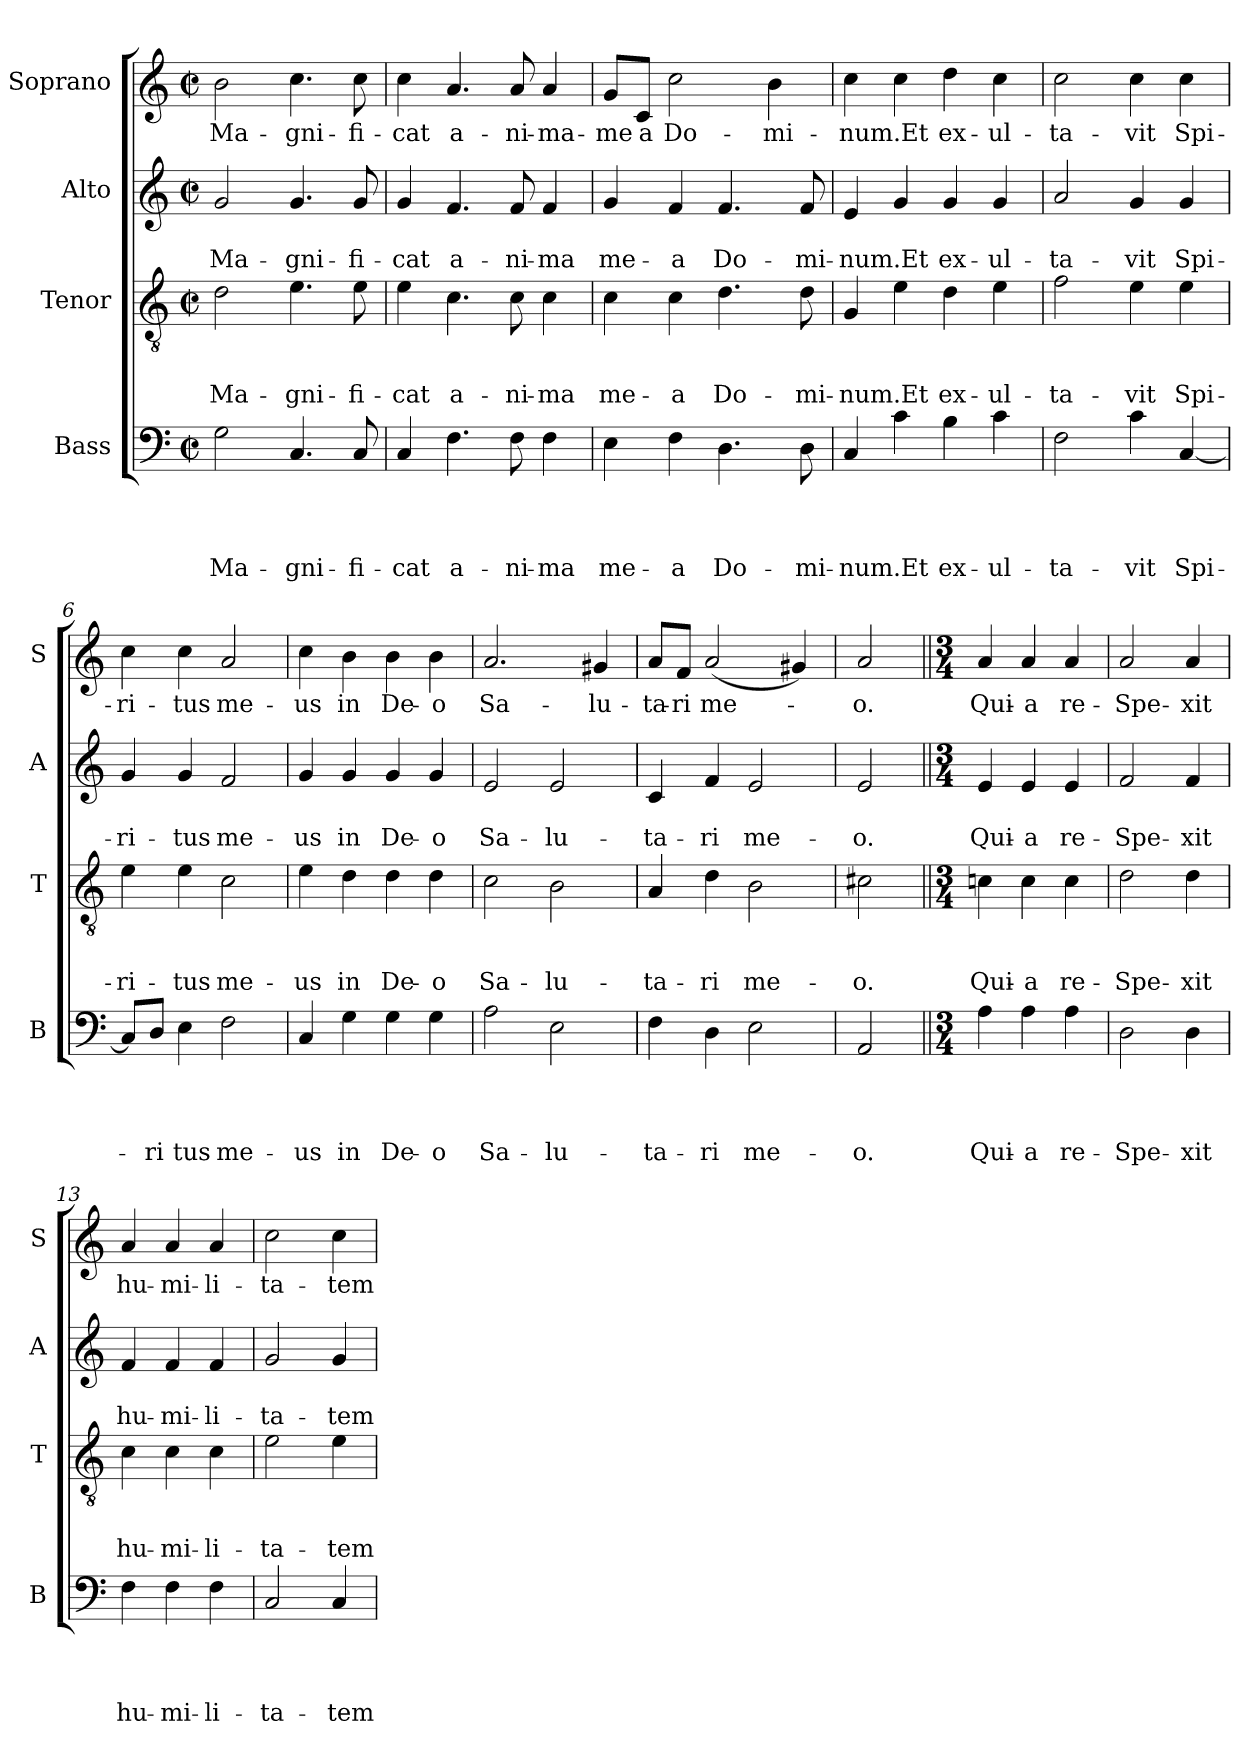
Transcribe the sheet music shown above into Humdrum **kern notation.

**kern	**text	**text	**text	**text	**kern	**text	**text	**text	**kern	**text	**text	**kern	**text
*part4	*part4	*part4	*part4	*part4	*part3	*part3	*part3	*part3	*part2	*part2	*part2	*part1	*part1
*staff4	*staff4	*staff4	*staff4	*staff4	*staff3	*staff3	*staff3	*staff3	*staff2	*staff2	*staff2	*staff1	*staff1
*I"Bass	*	*	*	*	*I"Tenor	*	*	*	*I"Alto	*	*	*I"Soprano	*
*I'B	*	*	*	*	*I'T	*	*	*	*I'A	*	*	*I'S	*
*clefF4	*	*	*	*	*clefGv2	*	*	*	*clefG2	*	*	*clefG2	*
*k[]	*	*	*	*	*k[]	*	*	*	*k[]	*	*	*k[]	*
*C:	*	*	*	*	*C:	*	*	*	*C:	*	*	*C:	*
*M2/2	*	*	*	*	*M2/2	*	*	*	*M2/2	*	*	*M2/2	*
*met(c|)	*	*	*	*	*met(c|)	*	*	*	*met(c|)	*	*	*met(c|)	*
=1	=1	=1	=1	=1	=1	=1	=1	=1	=1	=1	=1	=1	=1
!	!	!	!	!LO:LY:b	!	!	!	!LO:LY:b	!	!	!LO:LY:b	!	!LO:LY:b
2G\	.	.	.	Ma-	2d\	.	.	Ma-	2g/	.	Ma-	2b\	Ma-
!	!	!	!	!LO:LY:b	!	!	!	!LO:LY:b	!	!	!LO:LY:b	!	!LO:LY:b
4.C/	.	.	.	-gni-	4.e\	.	.	-gni-	4.g/	.	-gni-	4.cc\	-gni-
!	!	!	!	!LO:LY:b	!	!	!	!LO:LY:b	!	!	!LO:LY:b	!	!LO:LY:b
8C/	.	.	.	-fi-	8e\	.	.	-fi-	8g/	.	-fi-	8cc\	-fi-
=2	=2	=2	=2	=2	=2	=2	=2	=2	=2	=2	=2	=2	=2
!	!	!	!	!LO:LY:b	!	!	!	!LO:LY:b	!	!	!LO:LY:b	!	!LO:LY:b
4C/	.	.	.	-cat	4e\	.	.	-cat	4g/	.	-cat	4cc\	-cat
!	!	!	!	!LO:LY:b	!	!	!	!LO:LY:b	!	!	!LO:LY:b	!	!LO:LY:b
4.F\	.	.	.	a-	4.c\	.	.	a-	4.f/	.	a-	4.a/	a-
!	!	!	!	!LO:LY:b	!	!	!	!LO:LY:b	!	!	!LO:LY:b	!	!LO:LY:b
8F\	.	.	.	-ni-	8c\	.	.	-ni-	8f/	.	-ni-	8a/	-ni-
!	!	!	!	!LO:LY:b	!	!	!	!LO:LY:b	!	!	!LO:LY:b	!	!LO:LY:b
4F\	.	.	.	-ma	4c\	.	.	-ma	4f/	.	-ma	4a/	-ma-
=3	=3	=3	=3	=3	=3	=3	=3	=3	=3	=3	=3	=3	=3
!	!	!	!	!LO:LY:b	!	!	!	!LO:LY:b	!	!	!LO:LY:b	!	!LO:LY:b
4E\	.	.	.	me-	4c\	.	.	me-	4g/	.	me-	8g/L	-me
!	!	!	!	!	!	!	!	!	!	!	!	!	!LO:LY:b
.	.	.	.	.	.	.	.	.	.	.	.	8c/J	a
!	!	!	!	!LO:LY:b	!	!	!	!LO:LY:b	!	!	!LO:LY:b	!	!LO:LY:b
4F\	.	.	.	-a	4c\	.	.	-a	4f/	.	-a	2cc\	Do-
!	!	!	!	!LO:LY:b	!	!	!	!LO:LY:b	!	!	!LO:LY:b	!	!
4.D\	.	.	.	Do-	4.d\	.	.	Do-	4.f/	.	Do-	.	.
!	!	!	!	!	!	!	!	!	!	!	!	!	!LO:LY:b
.	.	.	.	.	.	.	.	.	.	.	.	4b\	-mi-
!	!	!	!	!LO:LY:b	!	!	!	!LO:LY:b	!	!	!LO:LY:b	!	!
8D\	.	.	.	-mi-	8d\	.	.	-mi-	8f/	.	-mi-	.	.
=4	=4	=4	=4	=4	=4	=4	=4	=4	=4	=4	=4	=4	=4
!	!	!	!	!LO:LY:b	!	!	!	!LO:LY:b	!	!	!LO:LY:b	!	!LO:LY:b
4C/	.	.	.	-num.Et	4G/	.	.	-num.Et	4e/	.	-num.Et	4cc\	-num.Et
4c\	.	.	.	.	4e\	.	.	.	4g/	.	.	4cc\	.
!	!	!	!	!LO:LY:b	!	!	!	!LO:LY:b	!	!	!LO:LY:b	!	!LO:LY:b
4B\	.	.	.	ex-	4d\	.	.	ex-	4g/	.	ex-	4dd\	ex-
!	!	!	!	!LO:LY:b	!	!	!	!LO:LY:b	!	!	!LO:LY:b	!	!LO:LY:b
4c\	.	.	.	-ul-	4e\	.	.	-ul-	4g/	.	-ul-	4cc\	-ul-
=5	=5	=5	=5	=5	=5	=5	=5	=5	=5	=5	=5	=5	=5
!	!	!	!	!LO:LY:b	!	!	!	!LO:LY:b	!	!	!LO:LY:b	!	!LO:LY:b
2F\	.	.	.	-ta-	2f\	.	.	-ta-	2a/	.	-ta-	2cc\	-ta-
!	!	!	!	!LO:LY:b	!	!	!	!LO:LY:b	!	!	!LO:LY:b	!	!LO:LY:b
4c\	.	.	.	-vit	4e\	.	.	-vit	4g/	.	-vit	4cc\	-vit
!	!	!	!	!LO:LY:b	!	!	!	!LO:LY:b	!	!	!LO:LY:b	!	!LO:LY:b
[<4C/	.	.	.	Spi-	4e\	.	.	Spi-	4g/	.	Spi-	4cc\	Spi-
=6	=6	=6	=6	=6	=6	=6	=6	=6	=6	=6	=6	=6	=6
!	!	!	!	!	!	!	!	!LO:LY:b	!	!	!LO:LY:b	!	!LO:LY:b
8C/L]	.	.	.	.	4e\	.	.	-ri-	4g/	.	-ri-	4cc\	-ri-
!	!	!	!	!LO:LY:b	!	!	!	!	!	!	!	!	!
8D/J	.	.	.	-ri	.	.	.	.	.	.	.	.	.
!	!	!	!	!LO:LY:b	!	!	!	!LO:LY:b	!	!	!LO:LY:b	!	!LO:LY:b
4E\	.	.	.	tus	4e\	.	.	-tus	4g/	.	-tus	4cc\	-tus
!	!	!	!	!LO:LY:b	!	!	!	!LO:LY:b	!	!	!LO:LY:b	!	!LO:LY:b
2F\	.	.	.	me-	2c\	.	.	me-	2f/	.	me-	2a/	me-
!!LO:LB:g=z
=7	=7	=7	=7	=7	=7	=7	=7	=7	=7	=7	=7	=7	=7
!	!	!	!	!LO:LY:b	!	!	!	!LO:LY:b	!	!	!LO:LY:b	!	!LO:LY:b
4C/	.	.	.	-us	4e\	.	.	-us	4g/	.	-us	4cc\	-us
!	!	!	!	!LO:LY:b	!	!	!	!LO:LY:b	!	!	!LO:LY:b	!	!LO:LY:b
4G\	.	.	.	in	4d\	.	.	in	4g/	.	in	4b\	in
!	!	!	!	!LO:LY:b	!	!	!	!LO:LY:b	!	!	!LO:LY:b	!	!LO:LY:b
4G\	.	.	.	De-	4d\	.	.	De-	4g/	.	De-	4b\	De-
!	!	!	!	!LO:LY:b	!	!	!	!LO:LY:b	!	!	!LO:LY:b	!	!LO:LY:b
4G\	.	.	.	-o	4d\	.	.	-o	4g/	.	-o	4b\	-o
=8	=8	=8	=8	=8	=8	=8	=8	=8	=8	=8	=8	=8	=8
!	!	!	!	!LO:LY:b	!	!	!	!LO:LY:b	!	!	!LO:LY:b	!	!LO:LY:b
2A\	.	.	.	Sa-	2c\	.	.	Sa-	2e/	.	Sa-	2.a/	Sa-
!	!	!	!	!LO:LY:b	!	!	!	!LO:LY:b	!	!	!LO:LY:b	!	!
2E\	.	.	.	-lu-	2B\	.	.	-lu-	2e/	.	-lu-	.	.
!	!	!	!	!	!	!	!	!	!	!	!	!	!LO:LY:b
.	.	.	.	.	.	.	.	.	.	.	.	4g#X/	-lu-
=9	=9	=9	=9	=9	=9	=9	=9	=9	=9	=9	=9	=9	=9
!	!	!	!	!LO:LY:b	!	!	!	!LO:LY:b	!	!	!LO:LY:b	!	!LO:LY:b
4F\	.	.	.	-ta-	4A/	.	.	-ta-	4c/	.	-ta-	8a/L	-ta-
!	!	!	!	!	!	!	!	!	!	!	!	!	!LO:LY:b
.	.	.	.	.	.	.	.	.	.	.	.	8f/J	-ri
!	!	!	!	!LO:LY:b	!	!	!	!LO:LY:b	!	!	!LO:LY:b	!	!LO:LY:b
4D\	.	.	.	-ri	4d\	.	.	-ri	4f/	.	-ri	(<2a/	me-
!	!	!	!	!LO:LY:b	!	!	!	!LO:LY:b	!	!	!LO:LY:b	!	!
2E\	.	.	.	me-	2B\	.	.	me-	2e/	.	me-	.	.
.	.	.	.	.	.	.	.	.	.	.	.	4g#X/)	.
=10	=10	=10	=10	=10	=10	=10	=10	=10	=10	=10	=10	=10	=10
!	!	!	!	!LO:LY:b	!	!	!	!LO:LY:b	!	!	!LO:LY:b	!	!LO:LY:b
2AA/	.	.	.	-o.	2c#X\	.	.	-o.	2e/	.	-o.	2a/	-o.
=11||	=11||	=11||	=11||	=11||	=11||	=11||	=11||	=11||	=11||	=11||	=11||	=11||	=11||
*M3/4	*	*	*	*	*M3/4	*	*	*	*M3/4	*	*	*M3/4	*
!	!	!	!	!LO:LY:b	!	!	!	!LO:LY:b	!	!	!LO:LY:b	!	!LO:LY:b
4A\	.	.	.	Qui-	4cni\	.	.	Qui-	4e/	.	Qui-	4a/	Qui-
!	!	!	!	!LO:LY:b	!	!	!	!LO:LY:b	!	!	!LO:LY:b	!	!LO:LY:b
4A\	.	.	.	-a	4c\	.	.	-a	4e/	.	-a	4a/	-a
!	!	!	!	!LO:LY:b	!	!	!	!LO:LY:b	!	!	!LO:LY:b	!	!LO:LY:b
4A\	.	.	.	re-	4c\	.	.	re-	4e/	.	re-	4a/	re-
=12	=12	=12	=12	=12	=12	=12	=12	=12	=12	=12	=12	=12	=12
!	!	!	!	!LO:LY:b	!	!	!	!LO:LY:b	!	!	!LO:LY:b	!	!LO:LY:b
2D\	.	.	.	-Spe-	2d\	.	.	-Spe-	2f/	.	-Spe-	2a/	-Spe-
!	!	!	!	!LO:LY:b	!	!	!	!LO:LY:b	!	!	!LO:LY:b	!	!LO:LY:b
4D\	.	.	.	-xit	4d\	.	.	-xit	4f/	.	-xit	4a/	-xit
=13	=13	=13	=13	=13	=13	=13	=13	=13	=13	=13	=13	=13	=13
!	!	!	!	!LO:LY:b	!	!	!	!LO:LY:b	!	!	!LO:LY:b	!	!LO:LY:b
4F\	.	.	.	hu-	4c\	.	.	hu-	4f/	.	hu-	4a/	hu-
!	!	!	!	!LO:LY:b	!	!	!	!LO:LY:b	!	!	!LO:LY:b	!	!LO:LY:b
4F\	.	.	.	-mi-	4c\	.	.	-mi-	4f/	.	-mi-	4a/	-mi-
!	!	!	!	!LO:LY:b	!	!	!	!LO:LY:b	!	!	!LO:LY:b	!	!LO:LY:b
4F\	.	.	.	-li-	4c\	.	.	-li-	4f/	.	-li-	4a/	-li-
=14	=14	=14	=14	=14	=14	=14	=14	=14	=14	=14	=14	=14	=14
!	!	!	!	!LO:LY:b	!	!	!	!LO:LY:b	!	!	!LO:LY:b	!	!LO:LY:b
2C/	.	.	.	-ta-	2e\	.	.	-ta-	2g/	.	-ta-	2cc\	-ta-
!	!	!	!	!LO:LY:b	!	!	!	!LO:LY:b	!	!	!LO:LY:b	!	!LO:LY:b
4C/	.	.	.	-tem	4e\	.	.	-tem	4g/	.	-tem	4cc\	-tem
=	=	=	=	=	=	=	=	=	=	=	=	=	=
*-	*-	*-	*-	*-	*-	*-	*-	*-	*-	*-	*-	*-	*-
